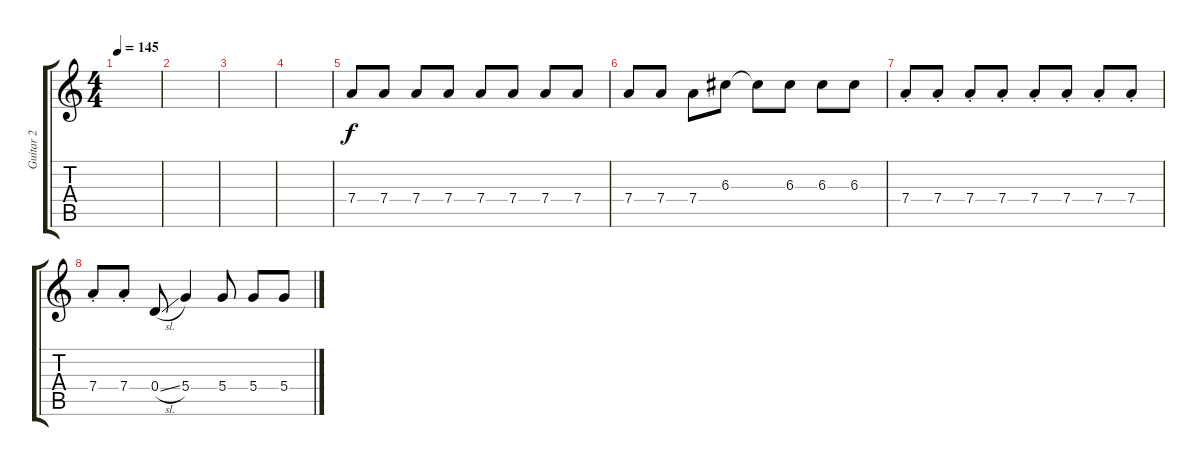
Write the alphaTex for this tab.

\track ("Guitar 2" "Guitar 2") {instrument electricguitarjazz}
\staff {score tabs}
\tuning (E4 B3 G3 D3 A2 E2) {hide}
\ts (4 4)
\tempo 145
\clef g2
\ks c
|
|
|
|
7.4.8 7.4.8 7.4.8 7.4.8 7.4.8 7.4.8 7.4.8 7.4.8 |
7.4.8 7.4.8 7.4.8 6.3.8 6.3{t}.8 6.3.8 6.3.8 6.3.8 |
7.4{st}.8 7.4{st}.8 7.4{st}.8 7.4{st}.8 7.4{st}.8 7.4{st}.8 7.4{st}.8 7.4{st}.8 |
7.4{st}.8 7.4{st}.8 0.4{sl}.8 5.4.4 5.4.8 5.4.8 5.4.8
